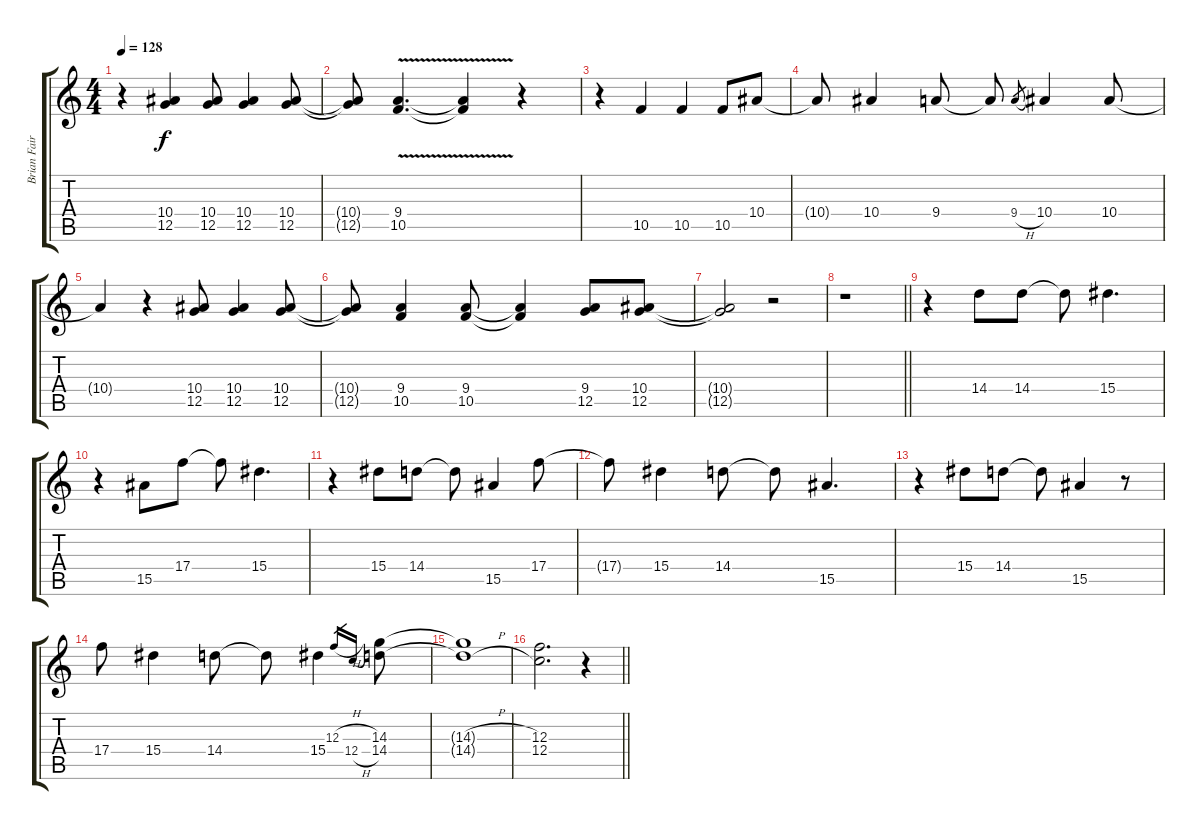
\track ("Brian Fair Vocals" "Brian Fair") {instrument distortionguitar}
\staff {score tabs}
\tuning (D4 A3 F3 C3 G2 D2) {hide}
\ts (4 4)
\tempo 128
\clef g2
\ks c
r.4{dy f} (10.4 12.5).4 (10.4 12.5).8 (10.4 12.5).4 (10.4 12.5).8 |
(10.4{t} 12.5{t}).8 (9.4{v} 10.5{v}).4{d} (9.4{t} 10.5{t}).4 r.4 |
r.4 10.5.4 10.5.4 10.5.8 10.4.8 |
10.4{t}.8 10.4.4 9.4.8 9.4{t}.8 9.4{h}.8{gr} 10.4.4 10.4.8 |
10.4{t}.4 r.4 (10.4 12.5).8 (10.4 12.5).4 (10.4 12.5).8 |
(10.4{t} 12.5{t}).8 (9.4 10.5).4 (9.4 10.5).8 (9.4{t} 10.5{t}).4 (9.4 12.5).8 (10.4 12.5).8 |
(10.4{t} 12.5{t}).2 r.2 |
\barLineRight lightlight
r.1 |
r.4 14.4.8 14.4.8 14.4{t}.8 15.4.4{d} |
r.4 15.5.8 17.4.8 17.4{t}.8 15.4.4{d} |
r.4 15.4.8 14.4.8 14.4{t}.8 15.5.4 17.4.8 |
17.4{t}.8 15.4.4 14.4.8 14.4{t}.8 15.5.4{d} |
r.4 15.4.8 14.4.8 14.4{t}.8 15.5.4 r.8 |
17.4.8 15.4.4 14.4.8 14.4{t}.8 15.4.4 12.3{h}.16{gr} 12.4{h}.16{gr} (14.3 14.4).8 |
(14.3{h t} 14.4{h t}).1 |
\barLineRight lightlight
(12.3 12.4).2{d} r.4
